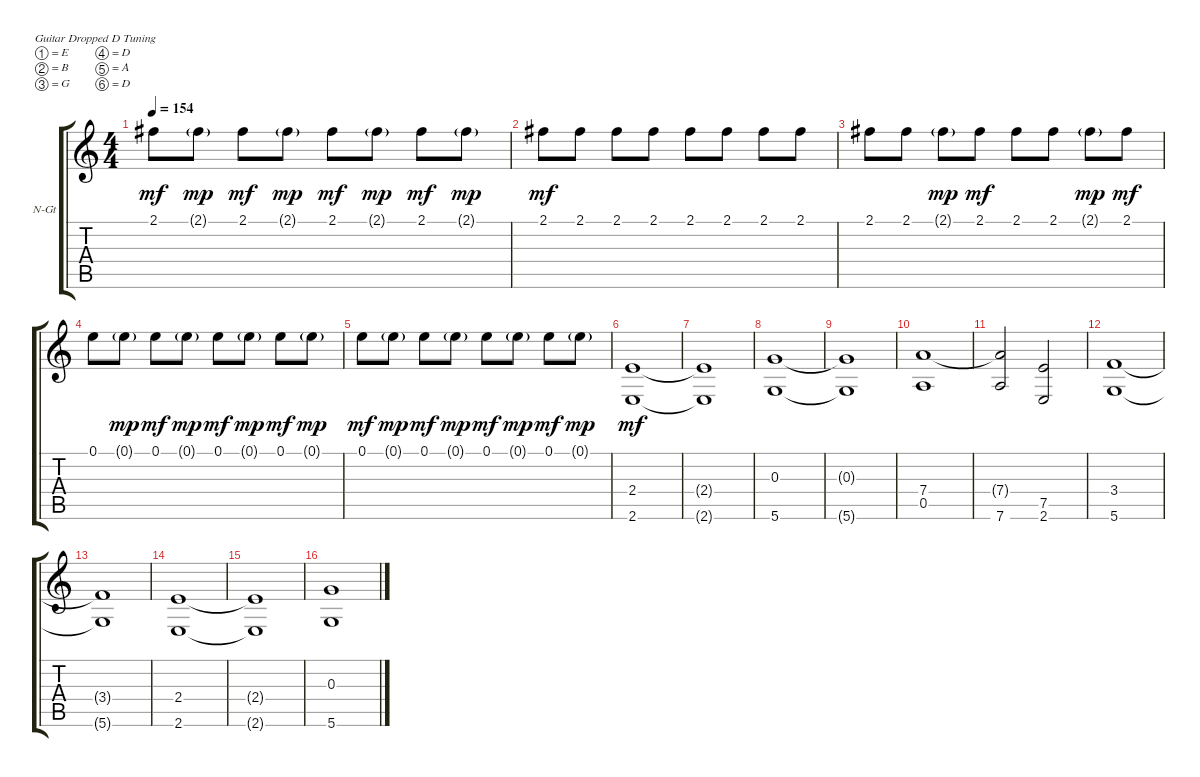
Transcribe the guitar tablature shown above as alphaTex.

\bracketExtendMode groupsimilarinstruments
\firstSystemTrackNameOrientation horizontal
\otherSystemsTrackNameOrientation horizontal
\track ("Keyboard (Christian)" "N-Gt") {instrument acousticguitarnylon}
\staff {score tabs}
\tuning (E4 B3 G3 D3 A2 D2)
\ts (4 4)
\tempo 154
\clef g2
\ks c
2.1.8{dy mf} 2.1{g}.8{dy mp} 2.1.8{dy mf} 2.1{g}.8{dy mp} 2.1.8{dy mf} 2.1{g}.8{dy mp} 2.1.8{dy mf} 2.1{g}.8{dy mp} |
2.1.8{dy mf} 2.1.8 2.1.8 2.1.8 2.1.8 2.1.8 2.1.8 2.1.8 |
2.1.8 2.1.8 2.1{g}.8{dy mp} 2.1.8{dy mf} 2.1.8 2.1.8 2.1{g}.8{dy mp} 2.1.8{dy mf} |
0.1.8 0.1{g}.8{dy mp} 0.1.8{dy mf} 0.1{g}.8{dy mp} 0.1.8{dy mf} 0.1{g}.8{dy mp} 0.1.8{dy mf} 0.1{g}.8{dy mp} |
0.1.8{dy mf} 0.1{g}.8{dy mp} 0.1.8{dy mf} 0.1{g}.8{dy mp} 0.1.8{dy mf} 0.1{g}.8{dy mp} 0.1.8{dy mf} 0.1{g}.8{dy mp} |
(2.4 2.6).1{dy mf} |
(2.4{t} 2.6{t}).1 |
(0.3 5.6).1 |
(0.3{t} 5.6{t}).1 |
(7.4 0.5).1 |
(7.4{t} 7.6).2 (7.5 2.6).2 |
(3.4 5.6).1 |
(3.4{t} 5.6{t}).1 |
(2.4 2.6).1 |
(2.4{t} 2.6{t}).1 |
(0.3 5.6).1
